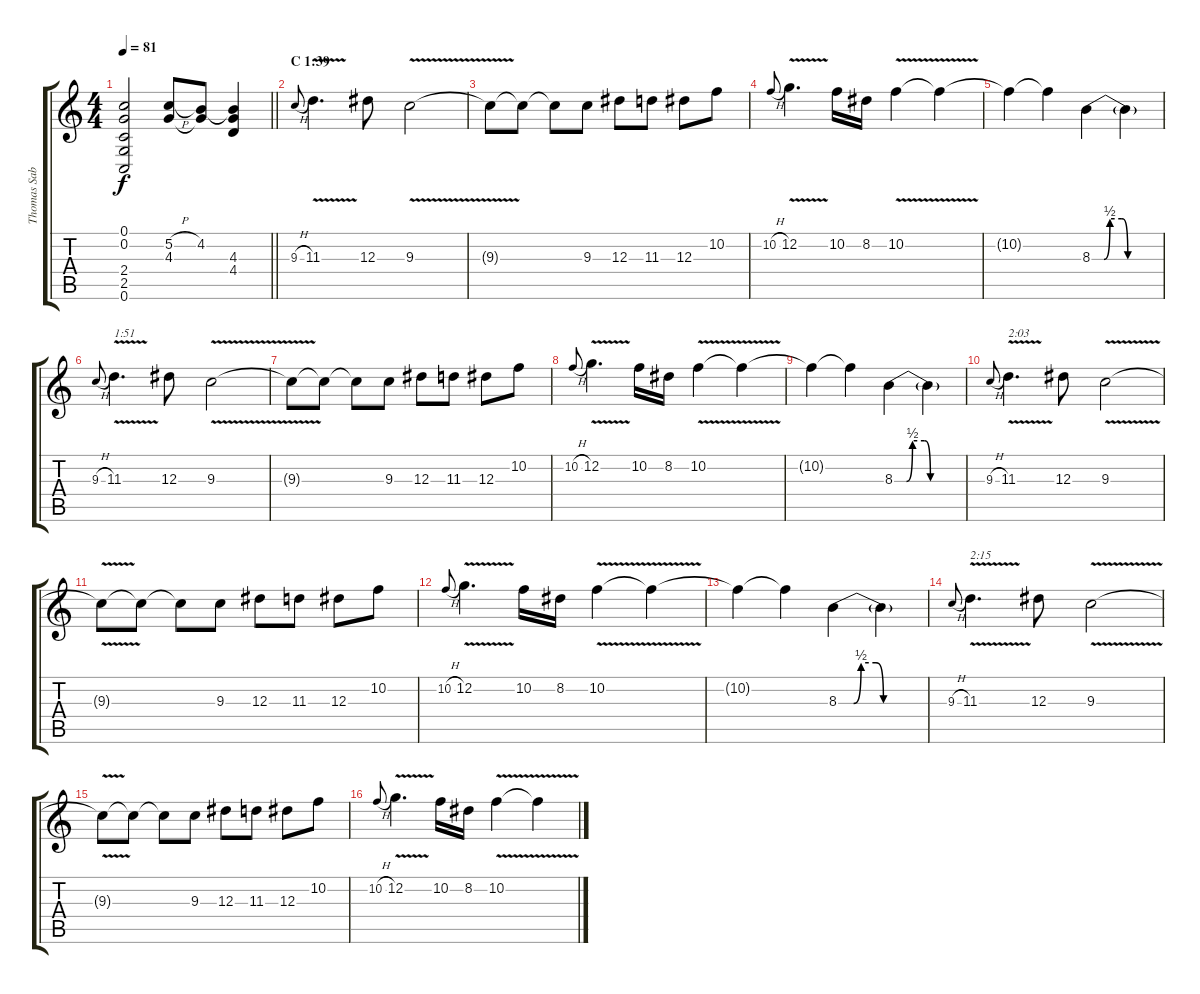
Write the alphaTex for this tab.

\track ("Thomas Sabbathi (left Guitar) C Tuning" "Thomas Sab") {instrument acousticguitarsteel}
\staff {score tabs}
\tuning (C4 G3 Eb3 Bb2 F2 C2) {hide}
\ts (4 4)
\tempo 81
\clef g2
\barLineRight lightlight
\ks c
(0.1{t} 0.2{t} 2.4{t} 2.5{t} 0.6{t}).2{dy f} (5.2{h} 4.3).8 (4.2 4.3{t}).8 (4.2{t} 4.3 4.4).4 |
\section ("" "C 1:39")
9.3{h}.8{gr onbeat} 11.3{v}.4{d balance 0} 12.3.8 9.3{v}.2 |
9.3{t}.8 9.3{t}.8 9.3{t}.8 9.3.8 12.3.8 11.3.8 12.3.8 10.2.8 |
10.2{h}.8{gr onbeat} 12.2{v}.4{d} 10.2.16 8.2.16 10.2{v}.4 10.2{t}.4 |
10.2{t}.4 10.2{t}.4 8.3{be (custom 0 0 10 0 15 2 25 2 30 0 60 0)}.4 8.3{t}.4 |
9.3{h}.8{gr onbeat} 11.3{v}.4{d txt "1:51"} 12.3.8 9.3{v}.2 |
9.3{t}.8 9.3{t}.8 9.3{t}.8 9.3.8 12.3.8 11.3.8 12.3.8 10.2.8 |
10.2{h}.8{gr onbeat} 12.2{v}.4{d} 10.2.16 8.2.16 10.2{v}.4 10.2{t}.4 |
10.2{t}.4 10.2{t}.4 8.3{be (custom 0 0 10 0 15 2 25 2 30 0 60 0)}.4 8.3{t}.4 |
9.3{h}.8{gr onbeat} 11.3{v}.4{d txt "2:03"} 12.3.8 9.3{v}.2 |
9.3{t}.8 9.3{t}.8 9.3{t}.8 9.3.8 12.3.8 11.3.8 12.3.8 10.2.8 |
10.2{h}.8{gr onbeat} 12.2{v}.4{d} 10.2.16 8.2.16 10.2{v}.4 10.2{t}.4 |
10.2{t}.4 10.2{t}.4 8.3{be (custom 0 0 10 0 15 2 25 2 30 0 60 0)}.4 8.3{t}.4 |
9.3{h}.8{gr onbeat} 11.3{v}.4{d txt "2:15"} 12.3.8 9.3{v}.2 |
9.3{t}.8 9.3{t}.8 9.3{t}.8 9.3.8 12.3.8 11.3.8 12.3.8 10.2.8 |
10.2{h}.8{gr onbeat} 12.2{v}.4{d} 10.2.16 8.2.16 10.2{v}.4 10.2{t}.4
